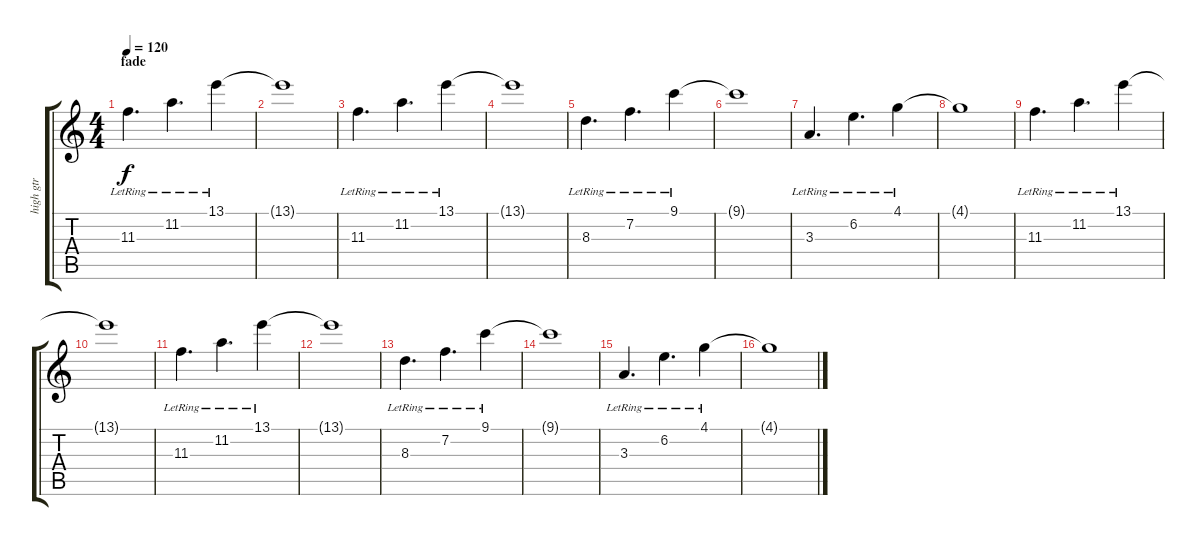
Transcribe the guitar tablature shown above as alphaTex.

\track ("high gtr" "high gtr") {instrument electricguitarjazz}
\staff {score tabs}
\tuning (Eb4 Bb3 Gb3 Db3 Ab2 Db2) {hide}
\ts (4 4)
\section ("" "fade")
\tempo 120
\clef g2
\ks c
11.3{lr}.4{d dy f volume 5} 11.2{lr}.4{d} 13.1{lr}.4 |
13.1{t}.1 |
11.3{lr}.4{d} 11.2{lr}.4{d} 13.1{lr}.4 |
13.1{t}.1 |
8.3{lr}.4{d volume 3} 7.2{lr}.4{d} 9.1{lr}.4 |
9.1{t}.1 |
3.3{lr}.4{d} 6.2{lr}.4{d} 4.1{lr}.4 |
4.1{t}.1 |
11.3{lr}.4{d volume 1} 11.2{lr}.4{d} 13.1{lr}.4 |
13.1{t}.1 |
11.3{lr}.4{d} 11.2{lr}.4{d} 13.1{lr}.4 |
13.1{t}.1 |
8.3{lr}.4{d volume 0} 7.2{lr}.4{d} 9.1{lr}.4 |
9.1{t}.1 |
3.3{lr}.4{d} 6.2{lr}.4{d} 4.1{lr}.4 |
4.1{t}.1
